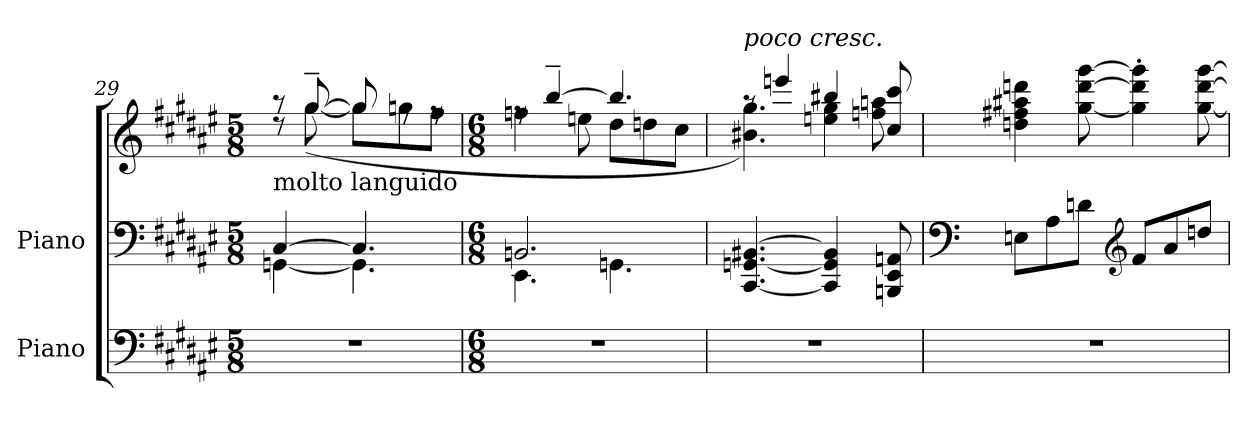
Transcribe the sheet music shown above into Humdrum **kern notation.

**kern	**kern	**kern
*part2	*part1	*part1
*staff3	*staff2	*staff1
*I"Piano	*I"Piano	*
*I'Pno	*I'Pno	*
*clefF4	*clefF4	*clefG2
*k[f#c#g#d#a#e#]	*k[f#c#g#d#a#e#]	*k[f#c#g#d#a#e#]
*M5/8	*M5/8	*M5/8
=29	=29	=29
*	*^	*^
!	!	!	!LO:TX:b:t=molto languido	!
8%5r	[4C#/	[4GGn\	8r	8rdd
.	.	.	[8gg#~/	([8gg#\
.	4.C#/]	4.GG\]	8gg#/]	8gg#\L]
.	.	.	8rff	8ggn\
.	.	.	8rff	8ff#\J
=30	=30	=30	=30	=30
*M6/8	*M6/8	*	*M6/8	*
2.r	2.BBn/	4.EE#\	8rff	4ffn\
.	.	.	[4bb~/	.
.	.	.	.	8een\
.	.	4.GGn\	4.bb/]	8dd#\L
.	.	.	.	8ddn\
.	.	.	.	8cc#\J
*	*v	*v	*	*
!!LO:LB:g=z	!!
=31	=31	=31	=31
!	!	!LO:TX:a:i:t=poco cresc.	!
2.r	[4.CC#/ [4.GGn/ [4.BB#X/	8raa	4.b#X\ 4.gg#\)
.	.	4eeen/	.
.	4CC#/] 4GG/] 4BB#/]	4bb#X/	4een\ 4gg#\
.	8BBBn/ 8EE#/ 8AAn/	8cc#/ 8ccc#/	8ffn\ 8aan\
*	*	*v	*v
=32	=32	=32
*	*clefF4	*
2.r	8En\L	4ddn\ 4ff#X\ 4aa#X\ 4dddn\
.	8A#\	.
.	8dn\J	[8gg#\ [8ddd\ [8ggg#\
*	*clefG2	*
.	8f#/L	4gg#\]' 4ddd\]' 4ggg#\]'
.	8a#/	.
.	8ddn/J	[8gg#\ [8ddd\ [8ggg#\
=	=	=
*-	*-	*-
